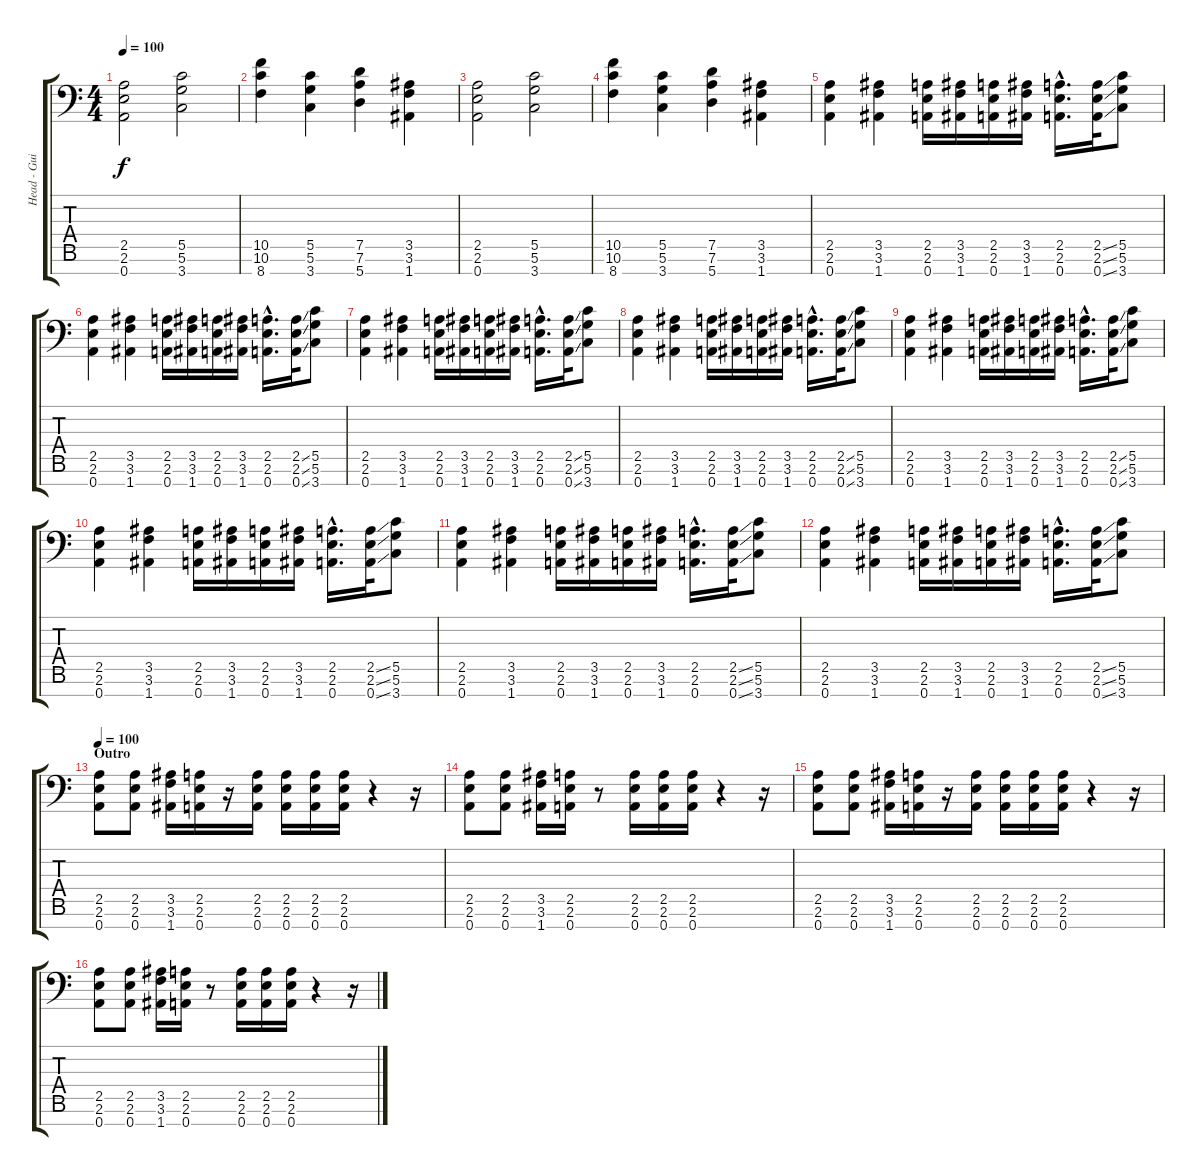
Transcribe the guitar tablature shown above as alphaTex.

\track ("Head - Guitar" "Head - Gui") {instrument distortionguitar}
\staff {score tabs}
\tuning (D4 A3 F3 C3 G2 D2 A1) {hide}
\ts (4 4)
\tempo 100
\clef f4
\ks c
(2.5 2.6 0.7).2{dy f} (5.5 5.6 3.7).2 |
(10.5 10.6 8.7).4 (5.5 5.6 3.7).4 (7.5 7.6 5.7).4 (3.5 3.6 1.7).4 |
(2.5 2.6 0.7).2 (5.5 5.6 3.7).2 |
(10.5 10.6 8.7).4 (5.5 5.6 3.7).4 (7.5 7.6 5.7).4 (3.5 3.6 1.7).4 |
(2.5 2.6 0.7).4 (3.5 3.6 1.7).4 (2.5 2.6 0.7).16 (3.5 3.6 1.7).16 (2.5 2.6 0.7).16 (3.5 3.6 1.7).16 (2.5{hac} 2.6{hac} 0.7{hac}).16{d} (2.5{ss} 2.6{ss} 0.7{ss}).32 (5.5 5.6 3.7).8 |
(2.5 2.6 0.7).4 (3.5 3.6 1.7).4 (2.5 2.6 0.7).16 (3.5 3.6 1.7).16 (2.5 2.6 0.7).16 (3.5 3.6 1.7).16 (2.5{hac} 2.6{hac} 0.7{hac}).16{d} (2.5{ss} 2.6{ss} 0.7{ss}).32 (5.5 5.6 3.7).8 |
(2.5 2.6 0.7).4 (3.5 3.6 1.7).4 (2.5 2.6 0.7).16 (3.5 3.6 1.7).16 (2.5 2.6 0.7).16 (3.5 3.6 1.7).16 (2.5{hac} 2.6{hac} 0.7{hac}).16{d} (2.5{ss} 2.6{ss} 0.7{ss}).32 (5.5 5.6 3.7).8 |
(2.5 2.6 0.7).4 (3.5 3.6 1.7).4 (2.5 2.6 0.7).16 (3.5 3.6 1.7).16 (2.5 2.6 0.7).16 (3.5 3.6 1.7).16 (2.5{hac} 2.6{hac} 0.7{hac}).16{d} (2.5{ss} 2.6{ss} 0.7{ss}).32 (5.5 5.6 3.7).8 |
(2.5 2.6 0.7).4 (3.5 3.6 1.7).4 (2.5 2.6 0.7).16 (3.5 3.6 1.7).16 (2.5 2.6 0.7).16 (3.5 3.6 1.7).16 (2.5{hac} 2.6{hac} 0.7{hac}).16{d} (2.5{ss} 2.6{ss} 0.7{ss}).32 (5.5 5.6 3.7).8 |
(2.5 2.6 0.7).4 (3.5 3.6 1.7).4 (2.5 2.6 0.7).16 (3.5 3.6 1.7).16 (2.5 2.6 0.7).16 (3.5 3.6 1.7).16 (2.5{hac} 2.6{hac} 0.7{hac}).16{d} (2.5{ss} 2.6{ss} 0.7{ss}).32 (5.5 5.6 3.7).8 |
(2.5 2.6 0.7).4 (3.5 3.6 1.7).4 (2.5 2.6 0.7).16 (3.5 3.6 1.7).16 (2.5 2.6 0.7).16 (3.5 3.6 1.7).16 (2.5{hac} 2.6{hac} 0.7{hac}).16{d} (2.5{ss} 2.6{ss} 0.7{ss}).32 (5.5 5.6 3.7).8 |
(2.5 2.6 0.7).4 (3.5 3.6 1.7).4 (2.5 2.6 0.7).16 (3.5 3.6 1.7).16 (2.5 2.6 0.7).16 (3.5 3.6 1.7).16 (2.5{hac} 2.6{hac} 0.7{hac}).16{d} (2.5{ss} 2.6{ss} 0.7{ss}).32 (5.5 5.6 3.7).8 |
\section ("" "Outro")
\tempo 100
(2.5 2.6 0.7).8 (2.5 2.6 0.7).8 (3.5 3.6 1.7).16 (2.5 2.6 0.7).16 r.16 (2.5 2.6 0.7).16 (2.5 2.6 0.7).16 (2.5 2.6 0.7).16 (2.5 2.6 0.7).16 r.4 r.16 |
(2.5 2.6 0.7).8 (2.5 2.6 0.7).8 (3.5 3.6 1.7).16 (2.5 2.6 0.7).16 r.8 (2.5 2.6 0.7).16 (2.5 2.6 0.7).16 (2.5 2.6 0.7).16 r.4 r.16 |
(2.5 2.6 0.7).8 (2.5 2.6 0.7).8 (3.5 3.6 1.7).16 (2.5 2.6 0.7).16 r.16 (2.5 2.6 0.7).16 (2.5 2.6 0.7).16 (2.5 2.6 0.7).16 (2.5 2.6 0.7).16 r.4 r.16 |
(2.5 2.6 0.7).8 (2.5 2.6 0.7).8 (3.5 3.6 1.7).16 (2.5 2.6 0.7).16 r.8 (2.5 2.6 0.7).16 (2.5 2.6 0.7).16 (2.5 2.6 0.7).16 r.4 r.16
